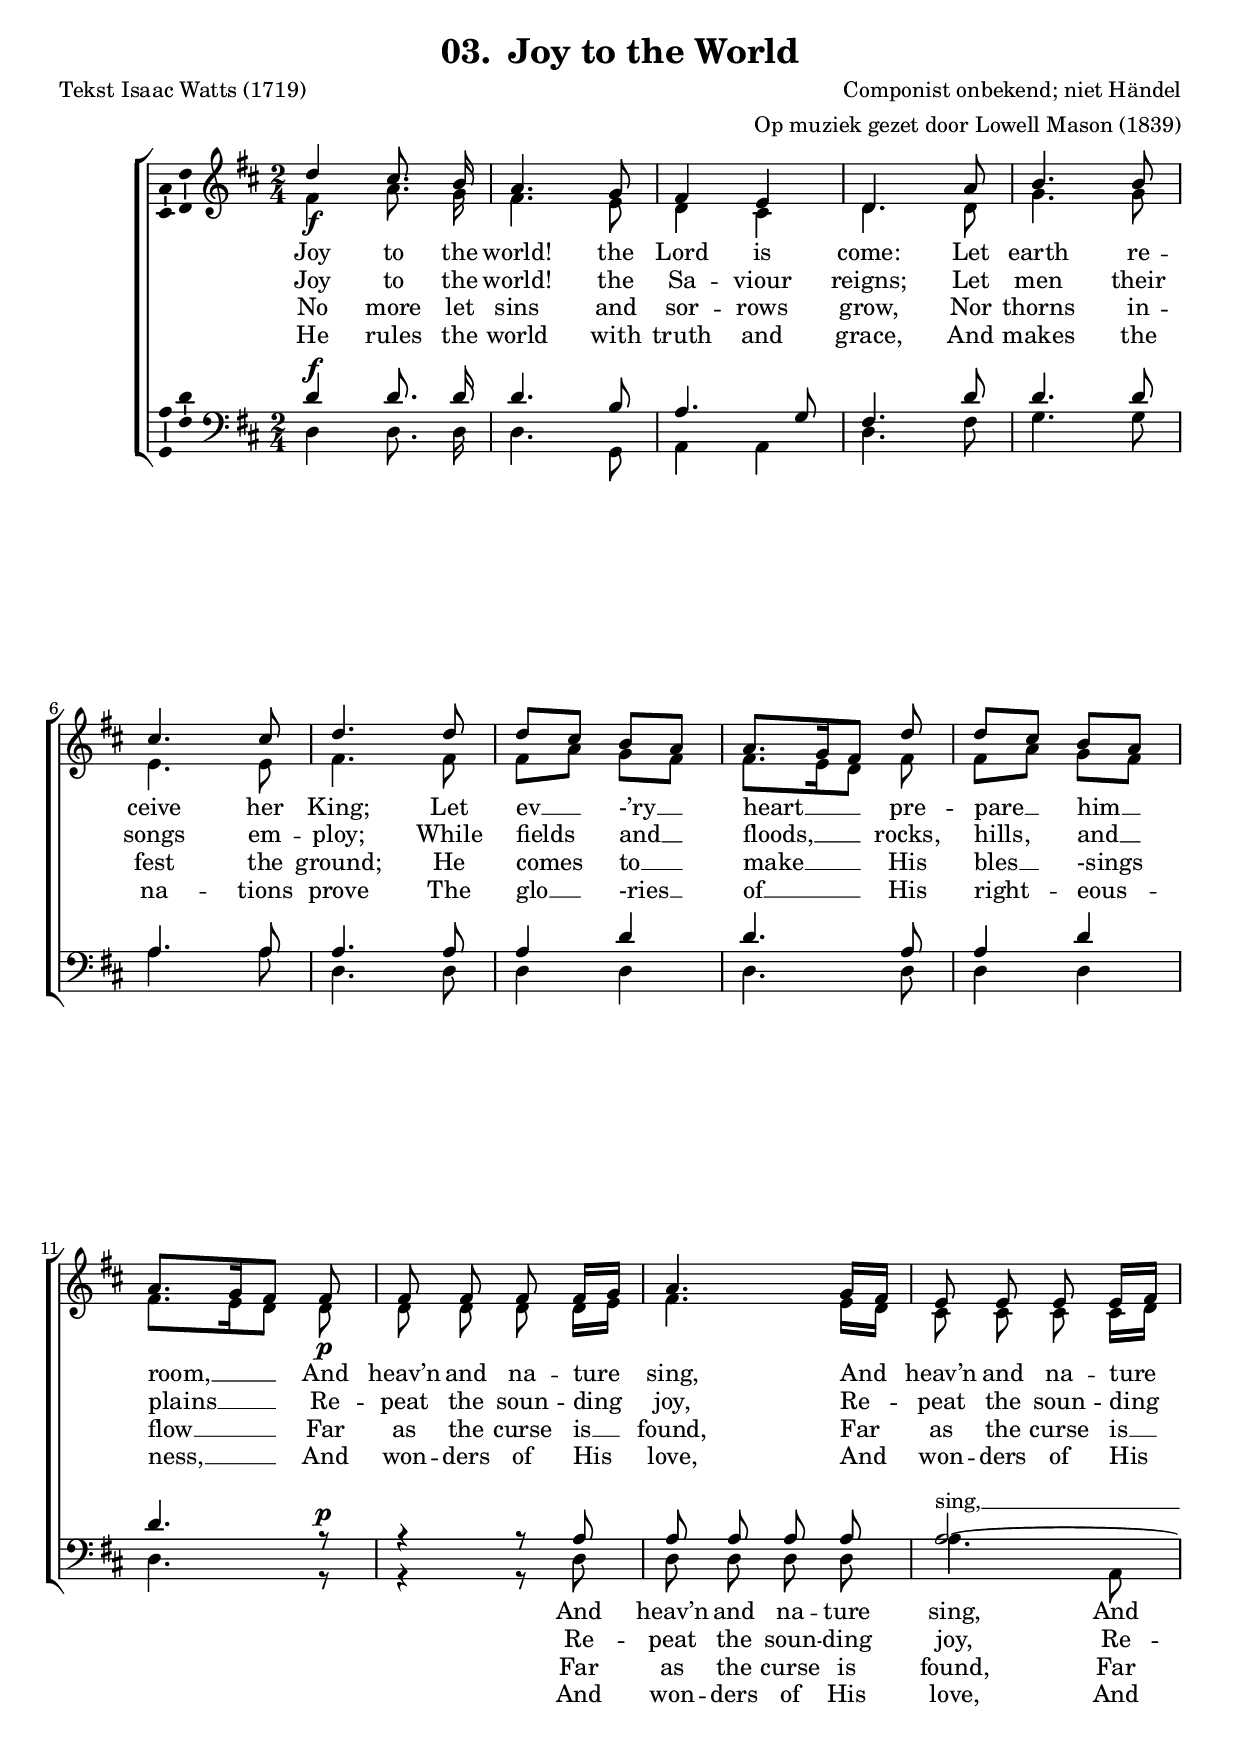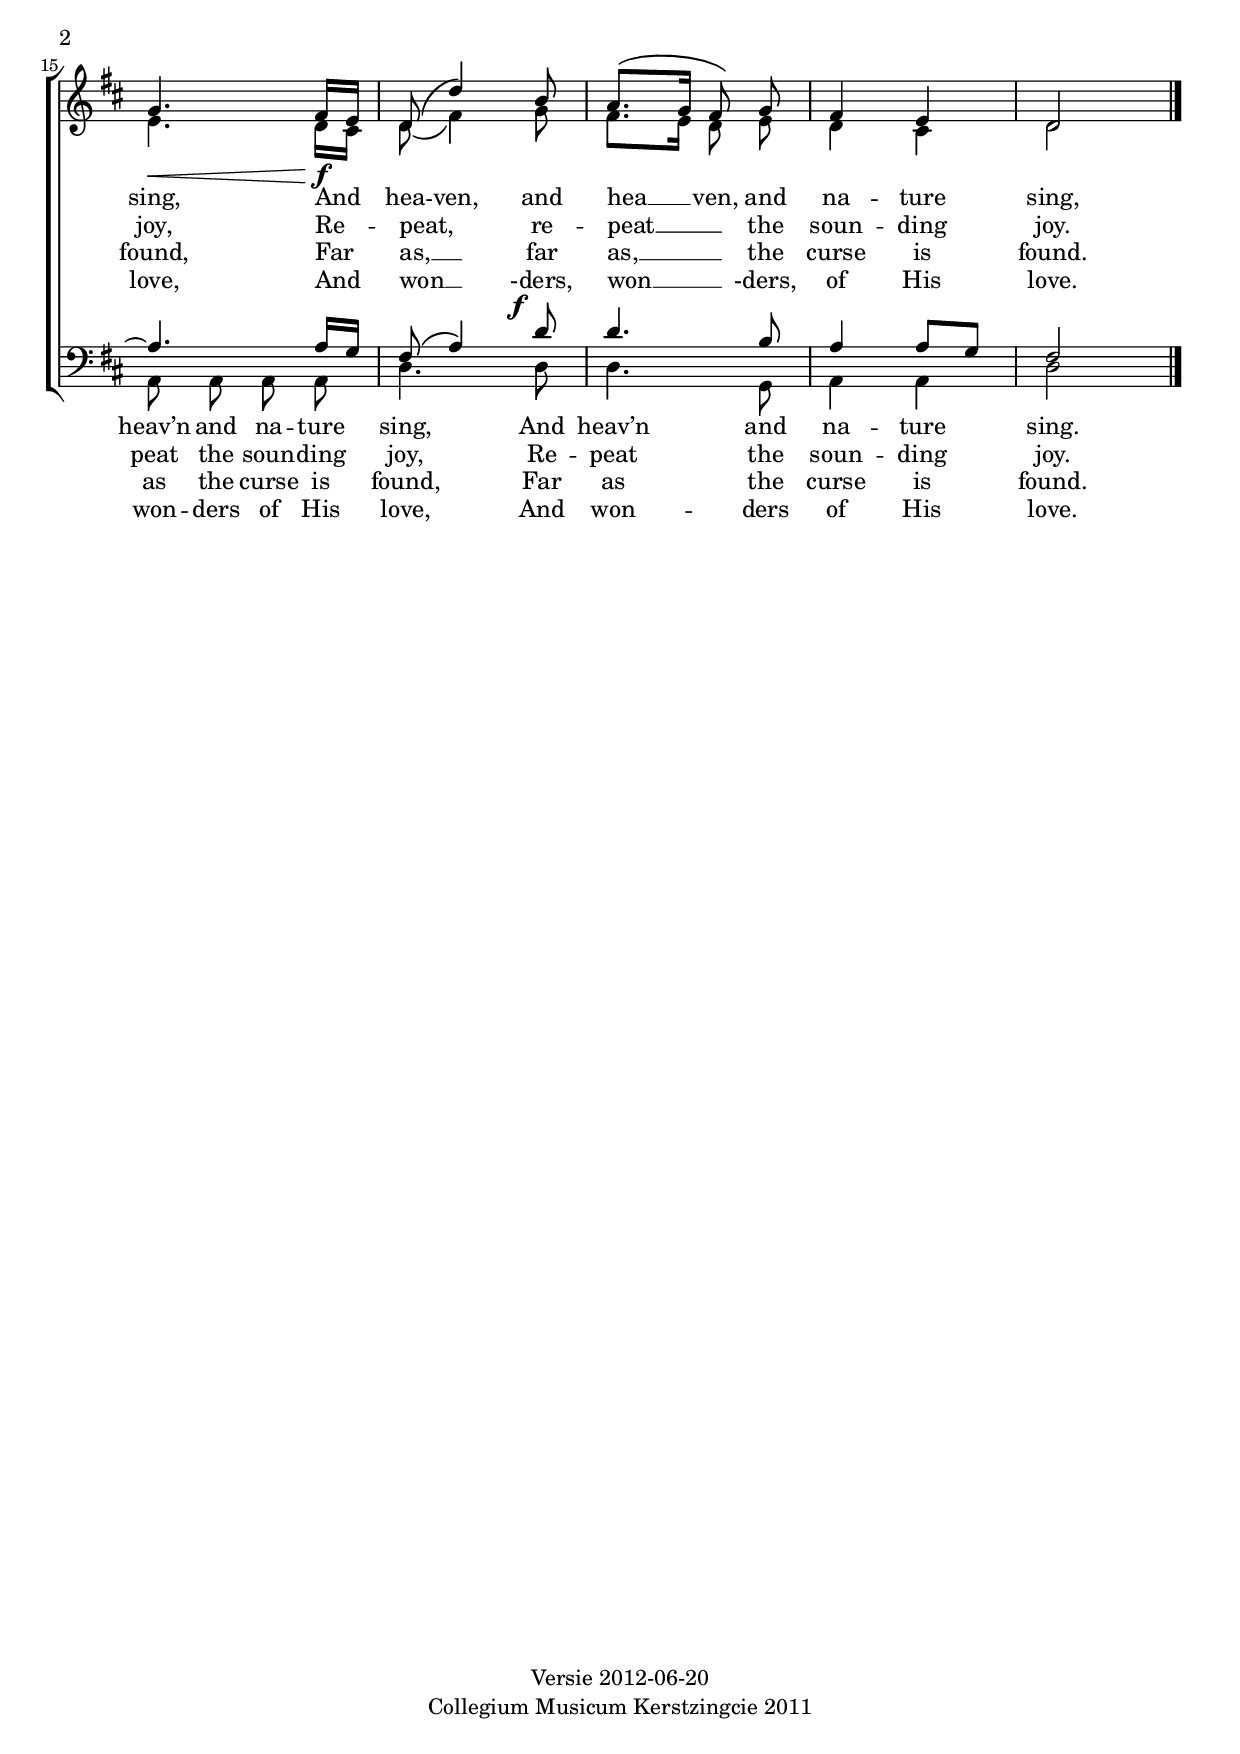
% vim: set fileformat=dos:
\version "2.12.3"

% vim: set fileformat=dos:
soprano =  \relative d'' {
  \autoBeamOff
  \clef "treble" \key d \major \time 2/4 | % 1
  d4 \f cis8. b16 | % 2
  a4. g8 | % 3
  fis4 e4 | % 4
  d4. a'8 | % 5
  b4. b8 | % 6
  cis4. cis8 | % 7
  d4. d8 | % 8
  d8 [ cis8 ] b8 [ a8 ] | % 9
  a8. [ g16 fis8 ] d'8 | \barNumberCheck #10
  d8[ cis8] b8[ a8] | % 11
  a8.[ g16 fis8] fis8 \p | % 12
  fis8 fis8 fis8 fis16[ g16] | % 13
  a4. g16[ fis16] | % 14
  e8 e8 e8 e16[fis16] | % 15
  g4.\< fis16[\!\f e16] | % 16
  d8\( d'4\) b8 | % 17
  a8.\([ g16] fis8\) g8 | % 18
  fis4 e4 | % 19
  d2 \bar "|."
}

alto = \relative fis' {
  \autoBeamOff
  \clef "treble" \key d \major \time 2/4
  fis4 a8. g16 | % 1
  fis4. e8 | % 2
  d4 cis4 | % 3
  d4. d8 | % 4
  g4. g8 | % 5
  e4. e8 | % 6
  fis4. fis8 | % 7
  fis8 [ a8 ] g8 [ fis8 ] | % 8
  fis8. [ e16 d8 ] fis8 | \barNumberCheck #10
  fis8 [ a8 ] g8 [ fis8 ] | % 10
  fis8. [ e16 d8 ] d8 | % 11
  d8 d8 d8 d16 [ e16 ] | % 12
  fis4. e16[ d16 ] | % 13
  cis8 cis8 cis8 cis16 [ d16 ] | % 14
  e4. d16[ cis16] | % 15
  d8\( fis4\) g8 | % 16
  fis8.[ e16] d8 e8 | % 17
  d4 cis4 | % 18
  d2 \bar "|."
}

tenor = \relative d' {
  \autoBeamOff
  \clef "bass" \key d \major \time 2/4 | % 1
  d4^\f 
    d8. d16 | % 2
  d4. b8 | % 3
  a4. g8 | % 4
  fis4. d'8 | % 5
  d4. d8 | % 6
  a4. a8 | % 7
  a4. a8 | % 8
  a4 d4 | % 9
  d4. a8 | \barNumberCheck #10
  a4 d4 | % 11
  d4. r8^\p | % 12
  r4 r8 a8 | % 13
  a8 a8 a8 a8 | % 14
  % Slight hackery to get some extra space above. Ought to use
  % \pad-to-box #'(X . X)  #'(Y . Y).
  a2^\markup{\column {
    " "
    \concat { sing,\draw-line #'(20 . 0) }
  } } ~ | % 15
  a4. a16 [ g16 ] | % 16
  fis8\( a4\) 
  % Hackery: The fortissimo mark is officially below the staff so that
  % it will force less vertical space, but is offset to above the staff.
  \once \override DynamicText #'extra-offset = #'(-2.5 . 10)
    d8_\f | %17
  d4. b8 | % 18
  a4 a8 [ g8 ] | % 19
  fis2 \bar "|."
}

bass = \relative d {
  \autoBeamOff
  \clef "bass" \key d \major \time 2/4 |
  d4 d8. d16 | % 1
  d4. g,8 | % 2
  a4 a4 | % 3
  d4. fis8 | % 4
  g4. g8 | % 5
  a4. a8 | % 6
  % King. Let
  d,4. d8 | % 7
  % ev' -- ry __
  d4 d4 | % 8
  % heart __ pre --
  d4. d8 | \barNumberCheck #10
  % pare him
  d4 d4  | % 10
  d4. r8 | % 11
  r4 r8 d8 | % 12
  d8 d8 d8 d8 | % 13
  a'4. a,8 | % 14
  a8 a8 a8 a8 %s4. | % 15
  d4. d8 | % 16
  d4. g,8 | % 17
  a4 a4 | % 18
  d2 \bar "|."
}

verseOne = \lyricmode {
  Joy to the world! 
  the Lord is come:
  Let earth re -- ceive her King; 
  Let ev __ -’ry __ heart __ 
  pre -- pare __ him __ room, __
  And heav’n and na -- ture __ sing,
  And heav’n and na -- ture __ sing,
  And hea -- ven, and hea __ ven, 
  and na -- ture __ sing,
}

verseTwo = \lyricmode {
  Joy to the world! 
  the Sa -- viour reigns;
  Let men their songs em -- ploy;
  While fields __ and __ floods, __
  rocks, hills, __ and __ plains __
  Re -- peat the soun -- ding __ joy,
  Re -- peat the soun -- ding __ joy,
  Re -- peat, __ _ re -- peat __ _
  the soun -- ding __ joy.
}

verseThree = \lyricmode {
  No more let sins and sor -- rows grow,
  Nor thorns in -- fest the ground;
  He comes __ to __ make __
  His bles __ -sings __ flow __
  Far as the curse is __ found,
  Far as the curse is __ found,
  Far as, __ _ far as, __ _
  the curse is __ found.
}

verseFour = \lyricmode {
  He rules the world 
  with truth and grace,
  And makes the na -- tions prove
  The glo __ -ries __ of __
  His right -- eous -- ness, __
  And won -- ders of His __ love,
  And won -- ders of His __ love,
  And won __ _ -ders, won __ _ -ders, 
    of His __ love.
}

skipTillBassPart = \lyricmode {
  \skip4 \skip4 \skip4 \skip4
  \skip4 \skip4 \skip4 \skip4 
  \skip4 \skip4 \skip4 \skip4 
  \skip4 \skip4 \skip4 \skip4 
  \skip4 \skip4 \skip4 \skip4 
  \skip4 \skip4 
}

verseOneBass = \lyricmode {
  \skipTillBassPart
  And heav’n and na -- ture sing, 
  And heav’n and na -- ture sing, 
  And heav’n and na -- ture sing. 
}

verseTwoBass = \lyricmode {
  \skipTillBassPart
  Re -- peat the soun -- ding joy,
  Re -- peat the soun -- ding joy,
  Re -- peat the soun -- ding joy.
}

verseThreeBass = \lyricmode {
  \skipTillBassPart
  Far as the curse is found,
  Far as the curse is found,
  Far as the curse is found.
}

verseFourBass = \lyricmode {
  \skipTillBassPart
  And won -- ders of His love,
  And won -- ders of His love,
  And won -- ders of His love.
}


nummer = "03. "

\header {
  title = \markup { \nummer "Joy to the World" }
  poet = "Tekst Isaac Watts (1719)"
  composer = "Componist onbekend; niet Händel"
  arranger = "Op muziek gezet door Lowell Mason (1839)"
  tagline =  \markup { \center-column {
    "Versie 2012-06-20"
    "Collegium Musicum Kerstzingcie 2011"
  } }
}

% This useful function kills extenders that are too short to be useful
% Combine this with \override LyricExtender #'minimum-length = #0 for
% beautiful results: an extender if there is space, no extender if there
% is not.
#(define (conditional-kill-lyric-extender-callback . args)
   (lambda (grob)
    (let* ((minimum-length
            (if (null? args)
             (ly:grob-property grob 'minimum-length 0)
             (car args)))
           (X-extent (ly:stencil-extent (ly:grob-property grob 'stencil empty-stencil) X))
           (length (- (cdr X-extent) (car X-extent))))
     (if (> minimum-length length)
      (ly:grob-suicide! grob)))))

% Make everything a bit smaller. 
% The normal size of the music font is 20, but that gets things *really*
% jammed together.
#(set-global-staff-size 19)

\score {
  \new ChoirStaff <<
    \new Staff = "upper" <<
      \clef "treble"
      \new Voice = "vSoprano" { 
        \override Ambitus #'X-offset = #2.0
        \voiceOne \soprano 
      }
      \new Voice = "vAlto" { \voiceTwo \alto }
    >>

    \new Lyrics \lyricsto "vSoprano" \verseOne
    \new Lyrics \lyricsto "vSoprano" \verseTwo
    \new Lyrics \lyricsto "vSoprano" \verseThree
    \new Lyrics \lyricsto "vSoprano" \verseFour

    \new Staff = "lower" <<
      \clef "bass"
      \new Voice = "vTenor" { 
        \override Ambitus #'X-offset = #2.0
        \voiceOne \tenor 
      }
      \new Voice = "vBass" { \voiceTwo \bass }
      \new Lyrics \lyricsto "vBass" \verseOneBass
      \new Lyrics \lyricsto "vBass" \verseTwoBass
      \new Lyrics \lyricsto "vBass" \verseThreeBass
      \new Lyrics \lyricsto "vBass" \verseFourBass
    >>
  >>
  \layout { 
    % We can haz ambitus to display pitch range?
    \context { \Voice 
      \consists "Ambitus_engraver"
    }
    % Beautiful extender lines
    \context { \Lyrics
      \override LyricExtender #'minimum-length = #0
      \override LyricExtender #'after-line-breaking = %
         #(conditional-kill-lyric-extender-callback 1)
    }
  }
}
